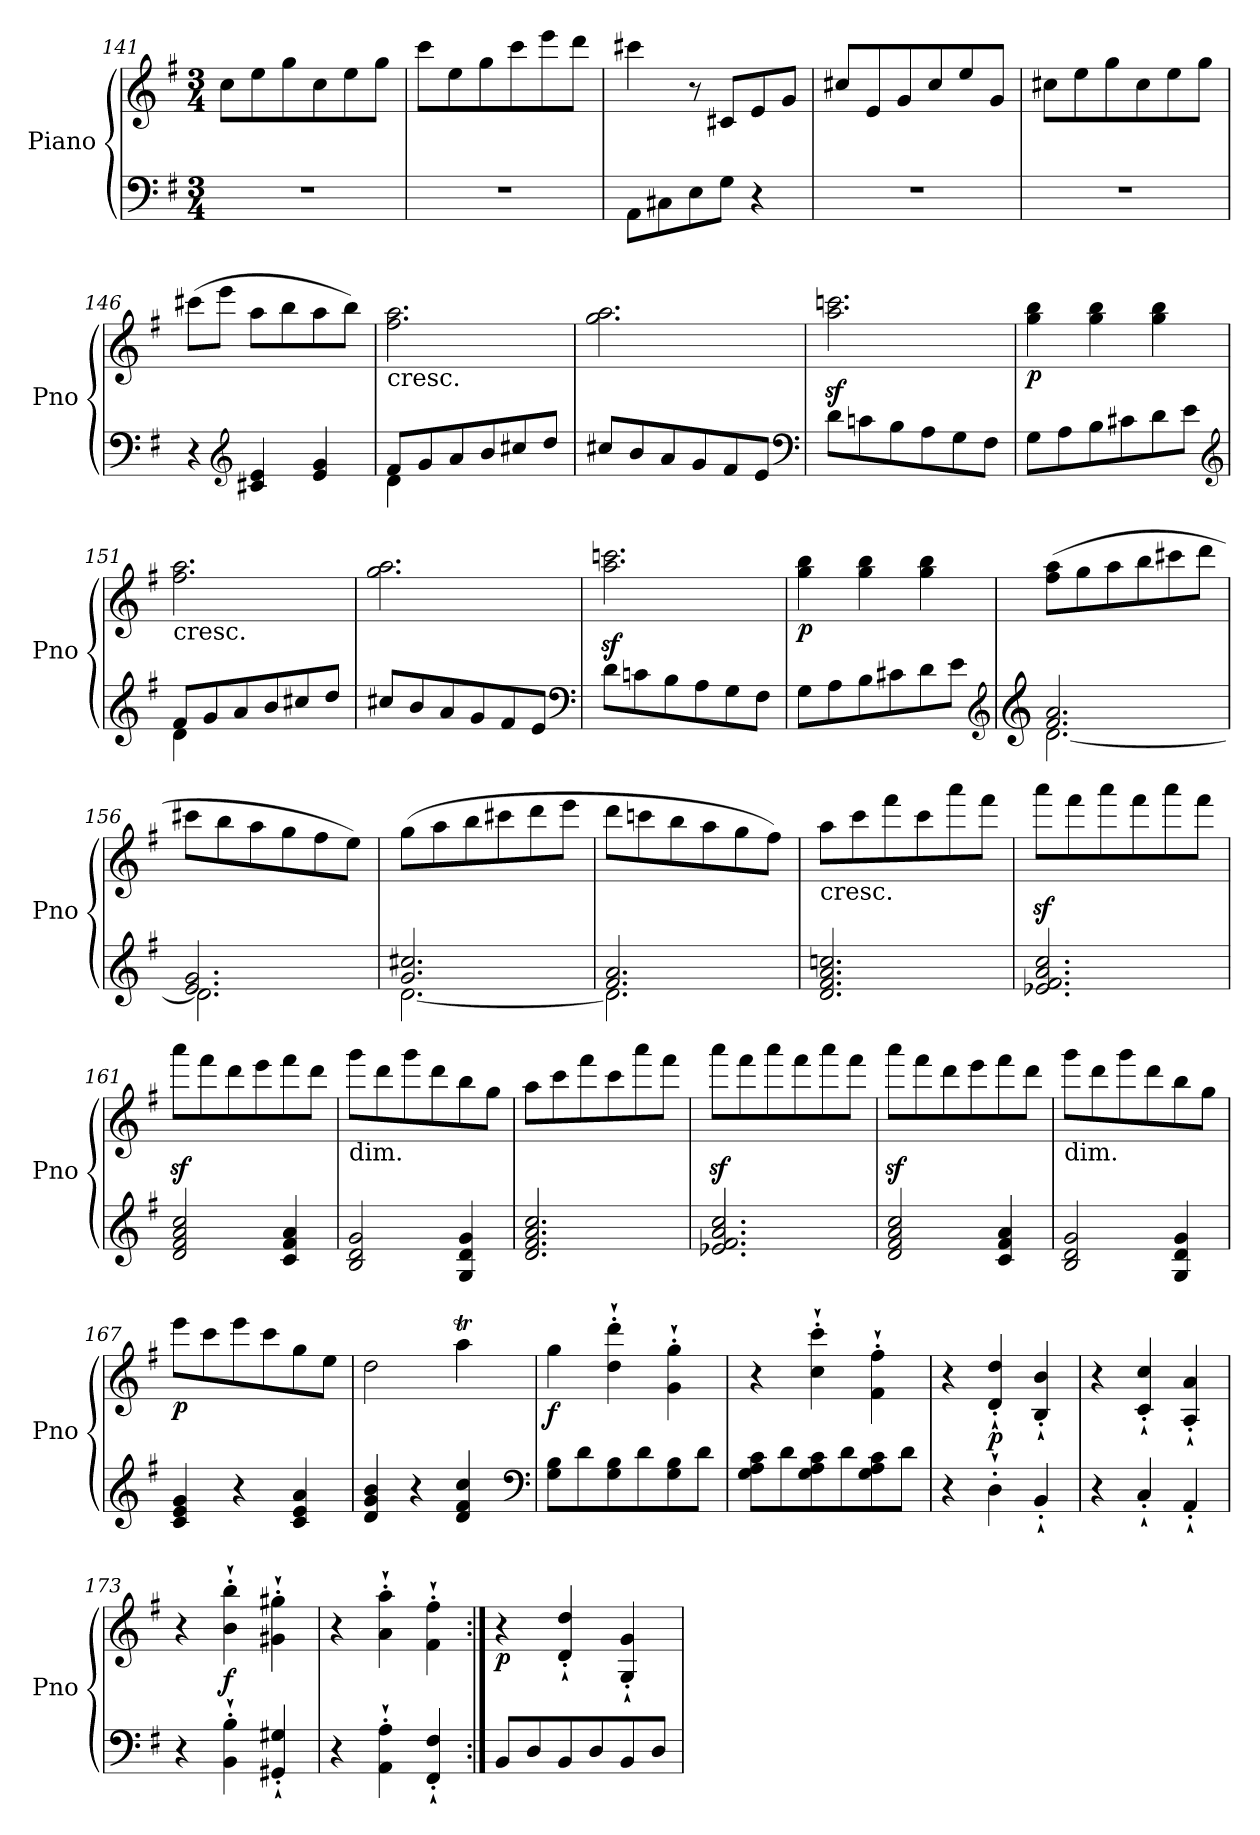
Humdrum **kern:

**kern	**kern	**dynam
*part1	*part1	*part1
*staff2	*staff1	*staff1/2
*I"Piano	*	*
*I'Pno	*	*
*clefF4	*clefG2	*
*k[f#]	*k[f#]	*
*G:	*G:	*
*M3/4	*M3/4	*
=141	=141	=141
2.r	8cc\L	.
.	8ee\	.
.	8gg\	.
.	8cc\	.
.	8ee\	.
.	8gg\J	.
=142	=142	=142
2.r	8ccc\L	.
.	8ee\	.
.	8gg\	.
.	8ccc\	.
.	8eee\	.
.	8ddd\J	.
=143	=143	=143
8AA\L	4ccc#X\	.
8C#X\	.	.
8E\	8r	.
8G\J	8c#X/L	.
4r	8e/	.
.	8g/J	.
=144	=144	=144
2.r	8cc#X/L	.
.	8e/	.
.	8g/	.
.	8cc#/	.
.	8ee/	.
.	8g/J	.
!!LO:LB:g=z
=145	=145	=145
2.r	8cc#X\L	.
.	8ee\	.
.	8gg\	.
.	8cc#\	.
.	8ee\	.
.	8gg\J	.
=146	=146	=146
4r	(8ccc#X\L	.
.	8eee\J	.
*clefG2	*	*
4c#X/ 4e/	8aa\L	.
.	8bb\	.
4e/ 4g/	8aa\	.
.	8bb\J)	.
=147	=147	=147
*^	*	*
!	!	!LO:TX:b:t=cresc.	!
8f#/L	4d\	2.ff#\ 2.aa\	.
8g/	.	.	.
8a/	2ryy	.	.
8b/	.	.	.
8cc#X/	.	.	.
8dd/J	.	.	.
*v	*v	*	*
=148	=148	=148
8cc#X/L	2.gg\ 2.aa\	.
8b/	.	.
8a/	.	.
8g/	.	.
8f#/	.	.
8e/J	.	.
*clefF4	*	*
=149	=149	=149
8d\L	2.aa\z< 2.cccn\z<	.
8cn\	.	.
8B\	.	.
8A\	.	.
8G\	.	.
8F#\J	.	.
!!LO:LB:g=z
=150	=150	=150
!	!	!LO:DY:b
8G\L	4gg\ 4bb\	p
8A\	.	.
8B\	4gg\ 4bb\	.
8c#X\	.	.
8d\	4gg\ 4bb\	.
8e\J	.	.
*clefG2	*	*
=151	=151	=151
*^	*	*
!	!	!LO:TX:b:t=cresc.	!
8f#/L	4d\	2.ff#\ 2.aa\	.
8g/	.	.	.
8a/	2ryy	.	.
8b/	.	.	.
8cc#X/	.	.	.
8dd/J	.	.	.
*v	*v	*	*
=152	=152	=152
8cc#X/L	2.gg\ 2.aa\	.
8b/	.	.
8a/	.	.
8g/	.	.
8f#/	.	.
8e/J	.	.
*clefF4	*	*
=153	=153	=153
8d\L	2.aa\z< 2.cccn\z<	.
8cn\	.	.
8B\	.	.
8A\	.	.
8G\	.	.
8F#\J	.	.
=154	=154	=154
!	!	!LO:DY:b
8G\L	4gg\ 4bb\	p
8A\	.	.
8B\	4gg\ 4bb\	.
8c#X\	.	.
8d\	4gg\ 4bb\	.
8e\J	.	.
*clefG2	*	*
!!LO:PB:g=z
=155	=155	=155
*clefG2	*	*
*^	*	*
2.f#/ 2.a/	[2.d\	(8ff#\ 8aa\L	.
.	.	8gg\	.
.	.	8aa\	.
.	.	8bb\	.
.	.	8ccc#X\	.
.	.	8ddd\J	.
=156	=156	=156	=156
2.e/ 2.g/	2.d\]	8ccc#X\L	.
.	.	8bb\	.
.	.	8aa\	.
.	.	8gg\	.
.	.	8ff#\	.
.	.	8ee\J)	.
=157	=157	=157	=157
2.g/ 2.cc#X/	[2.d\	(8gg\L	.
.	.	8aa\	.
.	.	8bb\	.
.	.	8ccc#X\	.
.	.	8ddd\	.
.	.	8eee\J	.
=158	=158	=158	=158
2.f#/ 2.a/	2.d\]	8ddd\L	.
.	.	8cccn\	.
.	.	8bb\	.
.	.	8aa\	.
.	.	8gg\	.
.	.	8ff#\J)	.
*v	*v	*	*
=159	=159	=159
!	!LO:TX:b:t=cresc.	!
2.d/ 2.f#/ 2.a/ 2.ccn/	8aa\L	.
.	8ccc\	.
.	8fff#\	.
.	8ccc\	.
.	8aaa\	.
.	8fff#\J	.
!!LO:LB:g=z
=160	=160	=160
2.e-X/ 2.f#/ 2.a/ 2.cc/	8aaaz<\L	.
.	8fff#\	.
.	8aaa\	.
.	8fff#\	.
.	8aaa\	.
.	8fff#\J	.
=161	=161	=161
2d/ 2f#/ 2a/ 2cc/	8aaaz<\L	.
.	8fff#\	.
.	8ddd\	.
.	8eee\	.
4c/ 4f#/ 4a/	8fff#\	.
.	8ddd\J	.
=162	=162	=162
!	!LO:TX:b:t=dim.	!
2B/ 2d/ 2g/	8ggg\L	.
.	8ddd\	.
.	8ggg\	.
.	8ddd\	.
4G/ 4d/ 4g/	8bb\	.
.	8gg\J	.
=163	=163	=163
2.d/ 2.f#/ 2.a/ 2.cc/	8aa\L	.
.	8ccc\	.
.	8fff#\	.
.	8ccc\	.
.	8aaa\	.
.	8fff#\J	.
=164	=164	=164
2.e-X/ 2.f#/ 2.a/ 2.cc/	8aaaz<\L	.
.	8fff#\	.
.	8aaa\	.
.	8fff#\	.
.	8aaa\	.
.	8fff#\J	.
!!LO:LB:g=z
=165	=165	=165
2d/ 2f#/ 2a/ 2cc/	8aaaz<\L	.
.	8fff#\	.
.	8ddd\	.
.	8eee\	.
4c/ 4f#/ 4a/	8fff#\	.
.	8ddd\J	.
=166	=166	=166
!	!LO:TX:b:t=dim.	!
2B/ 2d/ 2g/	8ggg\L	.
.	8ddd\	.
.	8ggg\	.
.	8ddd\	.
4G/ 4d/ 4g/	8bb\	.
.	8gg\J	.
=167	=167	=167
!	!	!LO:DY:b
4c/ 4e/ 4g/	8eee\L	p
.	8ccc\	.
4r	8eee\	.
.	8ccc\	.
4c/ 4e/ 4a/	8gg\	.
.	8ee\J	.
=168	=168	=168
*	*^	*
4d/ 4g/ 4b/	2dd\	2ryy	.
4r	.	.	.
4d/ 4f#/ 4cc/	4aaT\	16bbyy	.
.	.	16aayy	.
.	.	16ggyy	.
.	.	16aayy	.
*	*v	*v	*
*clefF4	*	*
=169	=169	=169
*	*^	*
!	!	!	!LO:DY:b
*	*v	*v	*
8G\ 8B\L	4gg\	f
8d\	.	.
8G\ 8B\	4dd\`' 4ddd\`'	.
8d\	.	.
8G\ 8B\	4g\`' 4gg\`'	.
8d\J	.	.
=170	=170	=170
8G\ 8A\ 8c\L	4r	.
8d\	.	.
8G\ 8A\ 8c\	4cc\`' 4ccc\`'	.
8d\	.	.
8G\ 8A\ 8c\	4f#\`' 4ff#\`'	.
8d\J	.	.
!!LO:LB:g=z
=171	=171	=171
4r	4r	.
!	!	!LO:DY:b
4D`'\	4d/`' 4dd/`'	p
4BB`'/	4B/`' 4b/`'	.
=172	=172	=172
4r	4r	.
4C`'/	4c/`' 4cc/`'	.
4AA`'/	4A/`' 4a/`'	.
=173	=173	=173
4r	4r	.
!	!	!LO:DY:b
4BB\`' 4B\`'	4b\`' 4bb\`'	f
4GG#X/`' 4G#X/`'	4g#X\`' 4gg#X\`'	.
=174	=174	=174
4r	4r	.
4AA\`' 4A\`'	4a\`' 4aa\`'	.
4FF#/`' 4F#/`'	4f#\`' 4ff#\`'	.
=175:|!	=175:|!	=175:|!
!	!	!LO:DY:b
8BB/L	4r	p
8D/	.	.
8BB/	4d/`' 4dd/`'	.
8D/	.	.
8BB/	4G/`' 4g/`'	.
8D/J	.	.
=	=	=
*-	*-	*-
